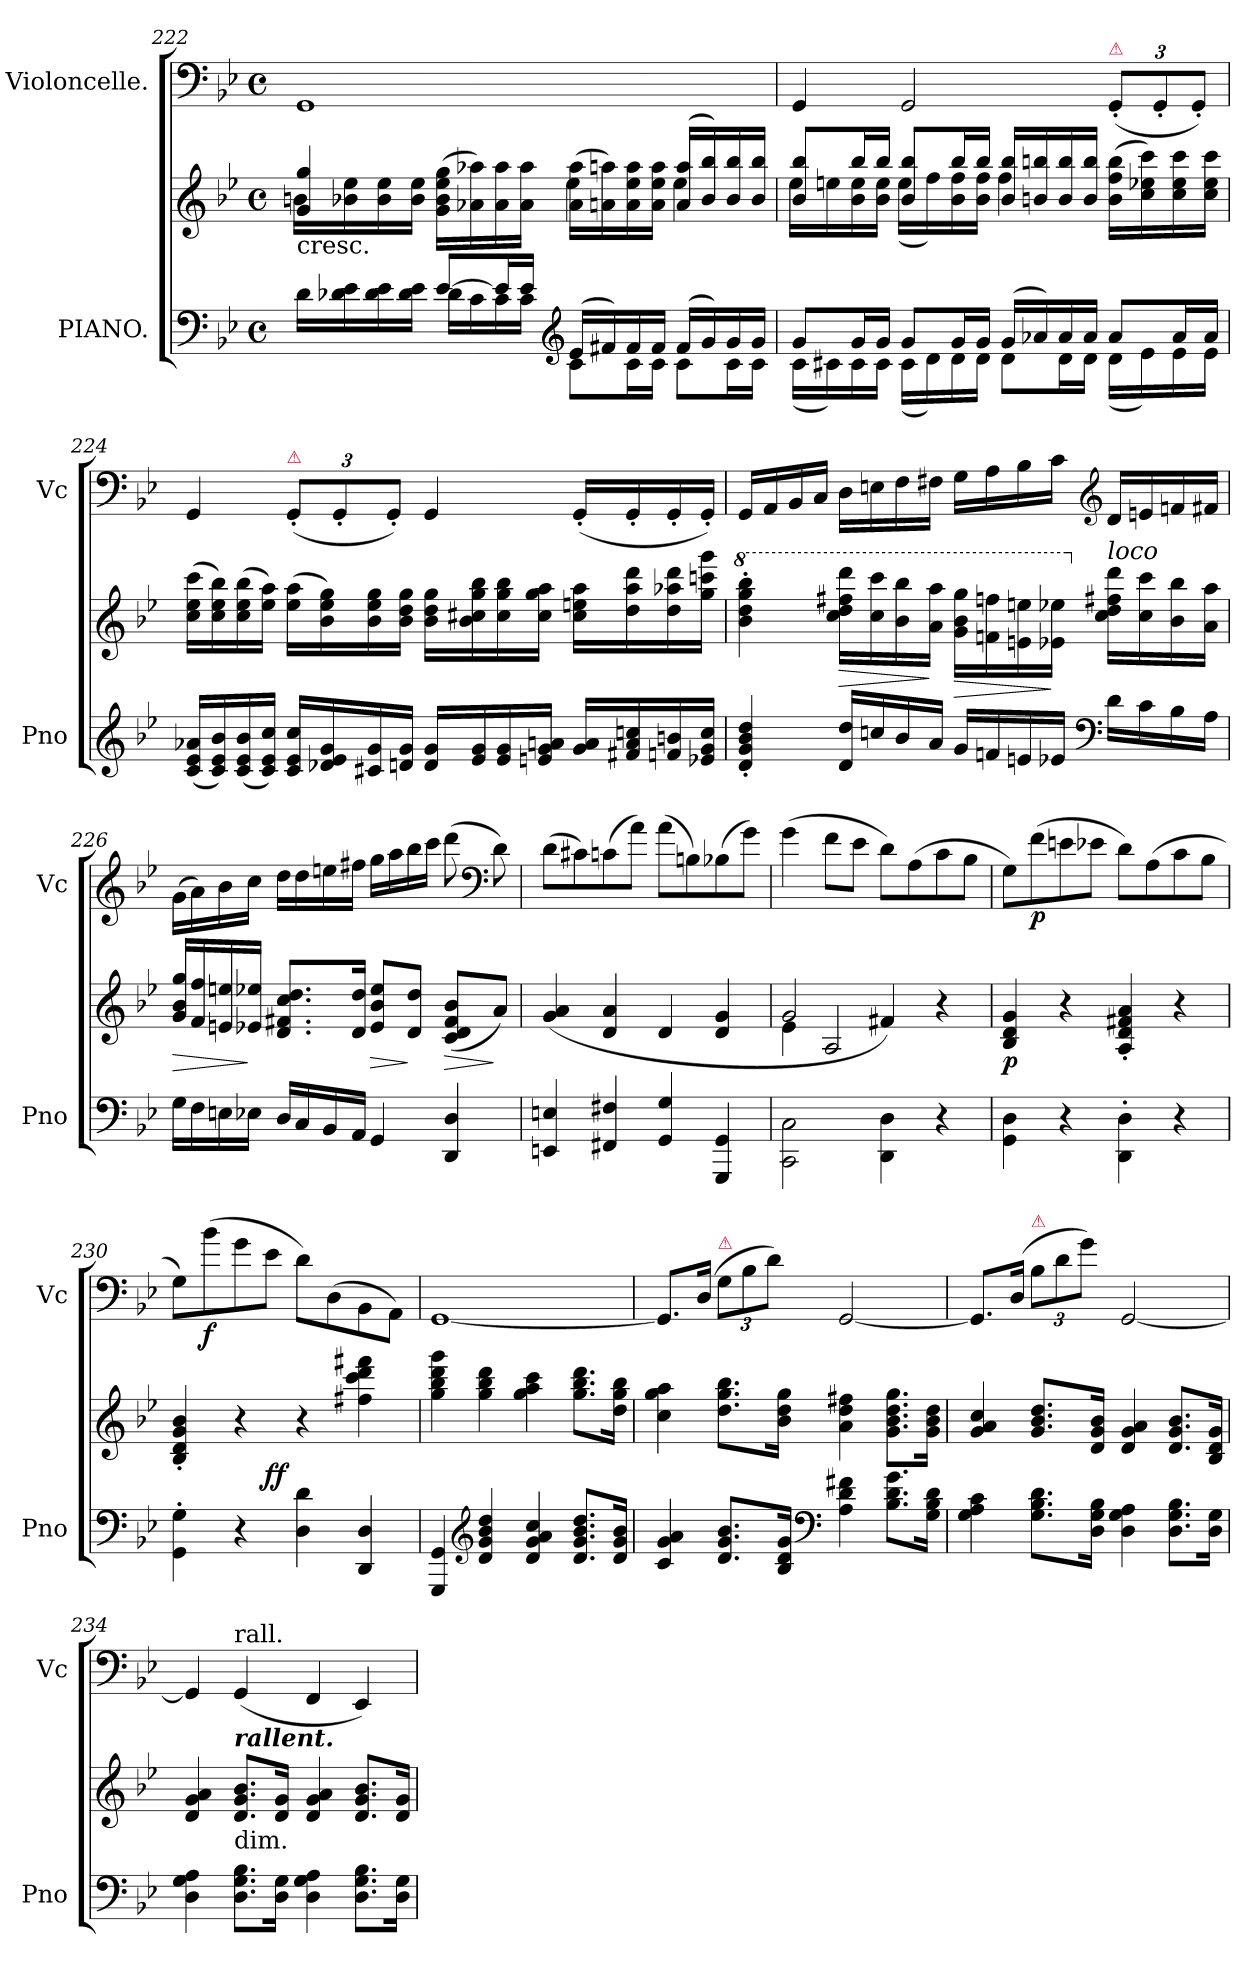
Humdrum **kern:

**kern	**kern	**dynam	**kern	**dynam
*part2	*part2	*part2	*part1	*part1
*staff3	*staff2	*staff2/3	*staff1	*staff1
*I"PIANO.	*	*	*I"Violoncelle.	*
*I'Pno	*	*	*I'Vc	*
*clefF4	*clefG2	*	*clefF4	*
*k[b-e-]	*k[b-e-]	*	*k[b-e-]	*
*M4/4	*M4/4	*	*M4/4	*
*met(c)	*met(c)	*	*met(c)	*
=222	=222	=222	=222	=222
*^	*^	*	*	*
!	!	!LO:TX:b:t=cresc.	!	!	!	!
16dLL	4rAAAyy	4g 4gg	16bnLL	.	1GG!	.
16d-X 16e-	.	.	16b-X 16ee-	.	.	.
16d- 16e-	.	.	16b- 16ee-	.	.	.
16d- 16e-JJ	.	.	16b- 16ee-JJ	.	.	.
[8e-L	16d-LL	4reeeyy	(>16g 16b- 16ee- 16ggLL	.	.	.
.	16c	.	16a-X 16aa-X)	.	.	.
16e-L]	16c	.	16a- 16aa-	.	.	.
16e-JJ	16cJJ	.	16a- 16aa-JJ	.	.	.
*clefG2	*	*	*	*	*	*
(<16e-LL	8cL	(>16a-\ 16aa-\LL	4ee-	.	.	.
16f#X)	.	16an\ 16aan\)	.	.	.	.
16f#	16cL	16a\ 16ee-\ 16aa\	.	.	.	.
16f#JJ	16cJJ	16a\ 16ee-\ 16aa\JJ	.	.	.	.
(<16f#LL	8cL	(>16a 16aaLL	4ee-	.	.	.
16g)	.	16b- 16bb-)	.	.	.	.
16g	16cL	16b- 16bb-	.	.	.	.
16gJJ	16cJJ	16b- 16bb-JJ	.	.	.	.
=223	=223	=223	=223	=223	=223	=223
8gL	(>16cLL	8b- 8bb-L	16ee-LL	.	4GG!	.
.	16c#X)	.	16een	.	.	.
16gL	16c#	16bb-L	16b- 16ee	.	.	.
16gJJ	16c#JJ	16bb-JJ	16b- 16eeJJ	.	.	.
8gL	(>16c#LL	8b- 8bb-L	(>16eeLL	.	2GG!	.
.	16d)	.	16ff)	.	.	.
16gL	16d	16bb-L	16b- 16ff	.	.	.
16gJJ	16dJJ	16bb-JJ	16b- 16ffJJ	.	.	.
(<16gLL	8dL	16b- 16bb-LL	4ff	.	.	.
16a-X)	.	16bn 16bbn	.	.	.	.
16a-	16dL	16b 16bb	.	.	.	.
16a-JJ	16dJJ	16b 16bbJJ	.	.	.	.
!	!	!	!	!	!LO:TX:a:color=crimson:t=⚠	!
8a-L	(>16dLL	4rgggyy	(>16b 16ff 16bbLL	.	(<12GG'!L	.
.	16e-)	.	16cc 16ee-X 16ccc)	.	.	.
.	.	.	.	.	12GG'!	.
16a-L	16e-	.	16cc 16ee- 16ccc	.	.	.
.	.	.	.	.	12GG'!J)	.
16a-JJ	16e-JJ	.	16cc 16ee- 16cccJJ	.	.	.
*v	*v	*	*	*	*	*
*	*v	*v	*	*	*
=224	=224	=224	=224	=224
(<16c 16e- 16a-XLL	(>16cc 16ee- 16cccLL	.	4GG!	.
16c 16e- 16b-)	16cc 16ee- 16bb-)	.	.	.
(<16c 16e- 16b-	(>16cc 16ee- 16bb-	.	.	.
16c 16e- 16ccJJ)	16ee- 16aaJJ)	.	.	.
!	!	!	!LO:TX:a:color=crimson:t=⚠	!
16c 16e- 16ccLL	(>16ee- 16aaLL	.	(<12GG'!L	.
16d-X 16e- 16g	16b- 16ee- 16gg)	.	.	.
.	.	.	12GG'!	.
16c#X 16g	16b- 16ee- 16gg	.	.	.
.	.	.	12GG'!J)	.
16dn 16gJJ	16b- 16dd 16ggJJ	.	.	.
16d 16gLL	16b- 16dd 16ggLL	.	4GG!	.
16e- 16g	16b- 16cc#X 16gg 16bb-	.	.	.
16e- 16g	16cc# 16gg 16bb-	.	.	.
16en 16g 16anJJ	16cc# 16gg 16aaJJ	.	.	.
16g 16aLL	16cc# 16een 16aaLL	.	(<16GG'!LL	.
16f#X 16a 16ccn	16dd 16aa 16ddd	.	16GG'!	.
16fn 16bn	16dd 16aa-X 16ddd	.	16GG'!	.
16e-X 16g 16ccJJ	16gg 16cccn 16gggJJ	.	16GG'!JJ)	.
=225	=225	=225	=225	=225
*	*8va	*	*	*
4d'< 4g'< 4b-'< 4dd'<	4bb-'> 4ddd'> 4ggg'> 4bbb-'>	.	16GG!LL	.
.	.	.	16AA!	.
.	.	.	16BB-!	.
.	.	.	16C!JJ	.
16d 16ddLL	16ccc 16ddd 16fff#X 16ddddLL	>	16D!LL	.
16ccn	16ccc 16cccc	.	16En!	.
16b-	16bb- 16bbb-	.	16F!	.
16aJJ	16aa 16aaaJJ	]	16F#X!JJ	.
16gLL	16gg 16bb- 16gggLL	>	16G!LL	.
16fn	16ffn 16fffn	.	16A!	.
16en	16een 16eeen	.	16B-!	.
16e-XJJ	16ee-X 16eee-XJJ	]	16c!JJ	.
*clefF4	*	*	*clefG2	*
*	*X8va	*	*	*
!	!LO:TX:a:i:t=loco	!	!	!
16dLL	16cc 16dd 16ff#X 16dddLL	.	16d!LL	.
16c	16cc 16ccc	.	16en!	.
16B-	16b- 16bb-	.	16fn!	.
16AJJ	16a 16aaJJ	.	16f#X!JJ	.
=226	=226	=226	=226	=226
16GLL	16g 16b- 16ggLL	>	(>16g!LL	.
16F	16f 16ff	.	16a!)	.
16En	16en/ 16een/	.	16b-!\	.
16E-XJJ	16e-X 16ee-XJJ	]	16cc!JJ	.
16DLL	8.d 8.f#X 8.cc 8.ddL	.	16dd!LL	.
16C	.	.	16dd!	.
16BB-	.	.	16een!	.
16AAJJ	16d 16ddJk	.	16ff#X!JJ	.
4GG	8e- 8b- 8ee-L	>	16gg!LL	.
.	.	.	16aa!	.
.	8d 8ddJ	]	16bb-!	.
.	.	.	16ccc!JJ	.
4DD 4D	(<8c 8d 8f# 8b-L	>	(>8ddd!	.
*	*	*	*clefF4	*
.	8aJ)	]	8d!)	.
=227	=227	=227	=227	=227
4EEn 4En	(>4g 4a	.	(>8d!L	.
.	.	.	8c#X!)	.
4FF#X 4F#X	4d 4a	.	(>8cn!	.
.	.	.	8a!J)	.
4GG 4G	4d	.	(>8a!L	.
.	.	.	8Bn!)	.
4GGG 4GG	4d 4g	.	(>8B-X!	.
.	.	.	8g!J)	.
=228	=228	=228	=228	=228
*	*^	*	*	*
2CC\ 2C\	2g	4e-	.	(>4g!	.
.	.	2A/	.	8f!L	.
.	.	.	.	8e-!J	.
4DD\ 4D\	4f#X)	.	.	8d!L)	.
.	.	.	.	(>8A!	.
4r	4r	4rcyy	.	8c!	.
.	.	.	.	8B-!J	.
*	*v	*v	*	*	*
=229	=229	=229	=229	=229
4GG\ 4D\	4B-/ 4d/ 4g/	p	8G!L)	.
.	.	.	(>8f!	p
4r	4r	.	8en!	.
.	.	.	8e-X!J	.
4DD'<\ 4D'<\	4A'>/ 4d'>/ 4f#X'>/ 4a'>/	.	8d!L)	.
.	.	.	(>8A!	.
4r	4r	.	8c!	.
.	.	.	8B-!J	.
=230	=230	=230	=230	=230
*	*^	*	*	*
4GG'\ 4G'\	4B-'< 4d'< 4g'< 4b-'<	4.ryy	.	8G!L)	.
.	.	.	.	(>8b-!	f
4r	4r	.	.	8g!	.
.	.	2ryy	ff	8e-!J	.
4D 4d	4r	.	.	8d!L)	.
.	.	.	.	(>8D!	.
4DD 4D	4ff#X 4ccc 4ddd 4fff#X	.	.	8BB-!	.
.	.	8ryy	.	8AA!J)	.
*	*v	*v	*	*	*
=231	=231	=231	=231	=231
4GGG 4GG	4gg 4bb- 4ddd 4ggg	.	[1GG!	.
*clefG2	*	*	*	*
4d 4g 4b- 4dd	4gg 4bb- 4ddd	.	.	.
4d 4g 4a 4cc	4gg 4aa 4ccc	.	.	.
8.d 8.g 8.b- 8.ddL	8.gg 8.bb- 8.dddL	.	.	.
16d 16g 16b-Jk	16dd 16gg 16bb-Jk	.	.	.
=232	=232	=232	=232	=232
4c 4g 4a	4cc 4gg 4aa	.	8.GG!L]	.
.	.	.	(>16D!Jk	.
!	!	!	!LO:TX:a:color=crimson:t=⚠	!
8.d 8.g 8.b-L	8.dd 8.gg 8.bb-L	.	12G!L	.
.	.	.	12B-!	.
.	.	.	12d!J)	.
16B- 16d 16gJk	16b- 16dd 16ggJk	.	.	.
*clefF4	*	*	*	*
4A 4d 4f#X	4a 4dd 4ff#X	.	[2GG!	.
8.B- 8.d 8.gL	8.g 8.b- 8.dd 8.ggL	.	.	.
16G 16B- 16dJk	16g 16b- 16ddJk	.	.	.
=233	=233	=233	=233	=233
4G 4A 4c	4g 4a 4cc	.	8.GG!L]	.
.	.	.	(>16D!Jk	.
!	!	!	!LO:TX:a:color=crimson:t=⚠	!
8.G 8.B- 8.dL	8.g 8.b- 8.ddL	.	12B-!L	.
.	.	.	12d!	.
.	.	.	12g!J)	.
16D 16G 16B-Jk	16d 16g 16b-Jk	.	.	.
4D 4G 4A	4d 4g 4a	.	[2GG!	.
8.D 8.G 8.B-L	8.d 8.g 8.b-L	.	.	.
16D 16GJk	16B- 16d 16gJk	.	.	.
=234	=234	=234	=234	=234
4D 4G 4A	4d 4g 4a	.	4GG!]	.
!	!	!	!LO:TX:a:t=rall.	!
!	!LO:TX:c:t=dim.	!	!	!
!	!LO:TX:a:Bi:t=rallent.	!	!	!
8.D 8.G 8.B-L	8.d 8.g 8.b-L	.	(<4GG!	.
16D 16GJk	16d 16gJk	.	.	.
4D 4G 4A	4d 4g 4a	.	4FF!	.
8.D 8.G 8.B-L	8.d 8.g 8.b-L	.	4EE-!)	.
16D 16GJk	16d 16gJk	.	.	.
=	=	=	=	=
*-	*-	*-	*-	*-
